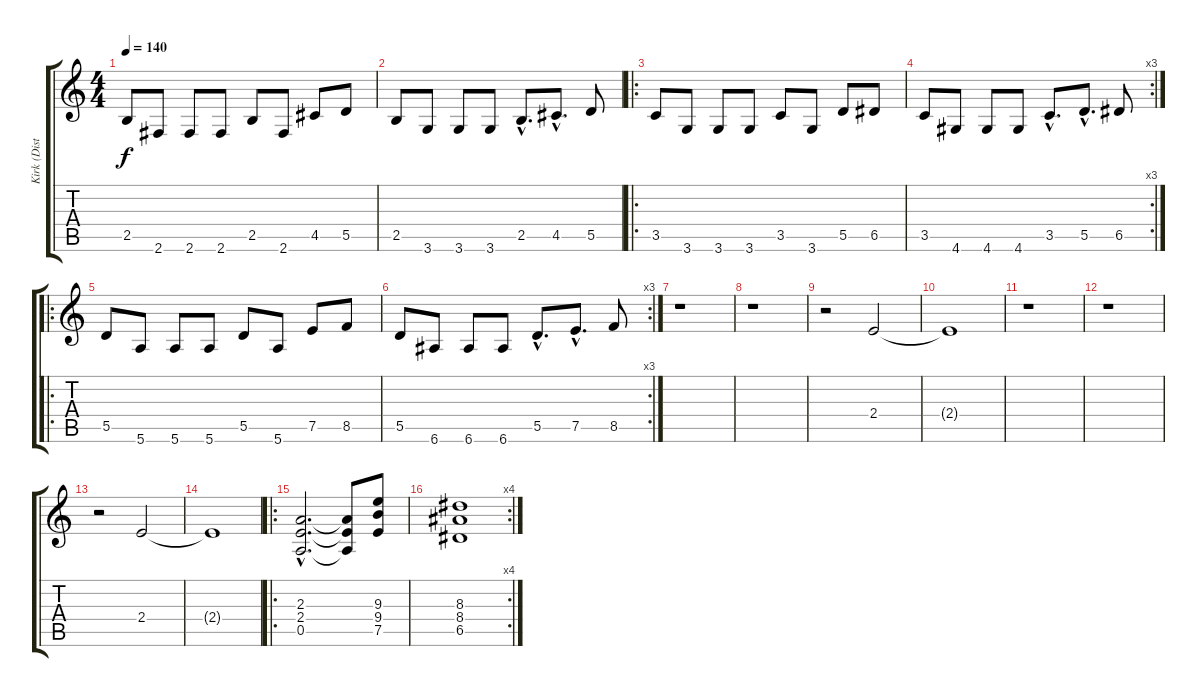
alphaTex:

\track ("Kirk (Disto Gtr)" "Kirk (Dist") {instrument distortionguitar}
\staff {score tabs}
\tuning (E4 B3 G3 D3 A2 E2) {hide}
\ts (4 4)
\tempo 140
\clef g2
\ks c
2.5.8{dy f} 2.6.8 2.6.8 2.6.8 2.5.8 2.6.8 4.5.8 5.5.8 |
2.5.8 3.6.8 3.6.8 3.6.8 2.5{hac}.8{d} 4.5{hac}.8{d} 5.5.8 |
\ro
3.5.8 3.6.8 3.6.8 3.6.8 3.5.8 3.6.8 5.5.8 6.5.8 |
\rc 3
3.5.8 4.6.8 4.6.8 4.6.8 3.5{hac}.8{d} 5.5{hac}.8{d} 6.5.8 |
\ro
5.5.8 5.6.8 5.6.8 5.6.8 5.5.8 5.6.8 7.5.8 8.5.8 |
\rc 3
5.5.8 6.6.8 6.6.8 6.6.8 5.5{hac}.8{d} 7.5{hac}.8{d} 8.5.8 |
r.1 |
r.1 |
r.2 2.4.2 |
2.4{t}.1 |
r.1 |
r.1 |
r.2 2.4.2 |
2.4{t}.1 |
\ro
(2.3{hac} 2.4{hac} 0.5{hac}).2{d} (2.3{t} 2.4{t} 0.5{t}).8 (9.3 9.4 7.5).8 |
\rc 4
(8.3 8.4 6.5).1
